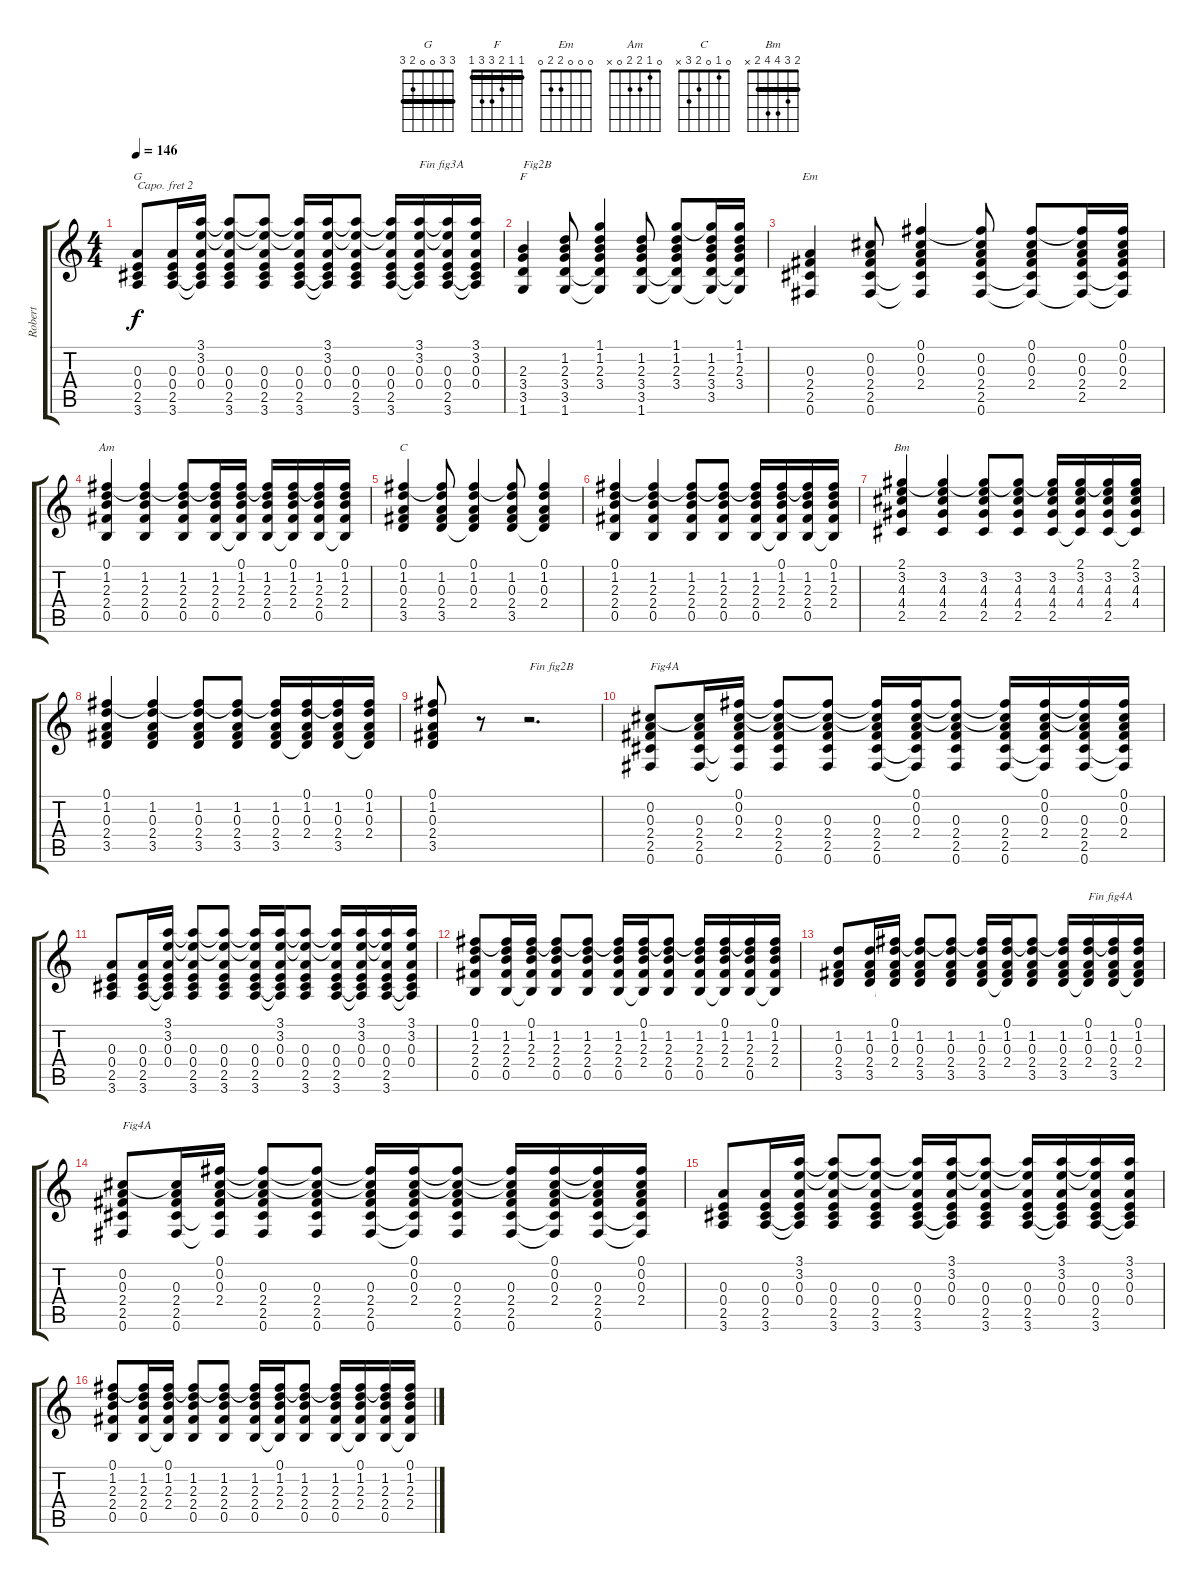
\track ("Robert" "Robert") {instrument acousticguitarsteel}
\staff {score tabs}
\capo 2
\tuning (E4 B3 G3 D3 A2 E2) {hide}
\chord ("G" 3 3 0 0 2 3) {barre 3}
\chord ("F" 1 1 2 3 3 1) {barre 1}
\chord ("Em" 0 0 0 2 2 0)
\chord ("Am" 0 1 2 2 0 x)
\chord ("C" 0 1 0 2 3 x)
\chord ("Bm" 2 3 4 4 2 x) {barre 2}
\ts (4 4)
\tempo 146
\clef g2
\ks c
(0.3 0.4 2.5 3.6).8{ch "G" dy f} (0.3 0.4 2.5 3.6).16 (3.1 3.2 0.3 0.4 2.5{t} 3.6{t}).16 (3.1{t} 3.2{t} 0.3 0.4 2.5 3.6).8 (3.1{t} 3.2{t} 0.3 0.4 2.5 3.6).8 (3.1{t} 3.2{t} 0.3 0.4 2.5 3.6).16 (3.1 3.2 0.3 0.4 2.5{t} 3.6{t}).16 (3.1{t} 3.2{t} 0.3 0.4 2.5 3.6).8 (3.1{t} 3.2{t} 0.3 0.4 2.5 3.6).16 (3.1 3.2 0.3 0.4 2.5{t} 3.6{t}).16{txt "Fin fig3A"} (3.1{t} 3.2{t} 0.3 0.4 2.5 3.6).16 (3.1 3.2 0.3 0.4 2.5{t} 3.6{t}).16 |
(2.3 3.4 3.5 1.6).4{ch "F" txt "Fig2B"} (1.2 2.3 3.4 3.5 1.6).8 (1.1 1.2 2.3 3.4 3.5{t} 1.6{t}).4 (1.2 2.3 3.4 3.5 1.6).8 (1.1 1.2 2.3 3.4 3.5{t} 1.6{t}).8 (1.1{t} 1.2 2.3 3.4 3.5 1.6{t}).16 (1.1 1.2 2.3 3.4 3.5{t} 1.6{t}).16 |
(0.3 2.4 2.5 0.6).4{ch "Em"} (0.2 0.3 2.4 2.5 0.6).8 (0.1 0.2 0.3 2.4 2.5{t} 0.6{t}).4 (0.1{t} 0.2 0.3 2.4 2.5 0.6).8 (0.1 0.2 0.3 2.4 2.5{t} 0.6{t}).8 (0.1{t} 0.2 0.3 2.4 2.5 0.6{t}).16 (0.1 0.2 0.3 2.4 2.5{t} 0.6{t}).16 |
(0.1 1.2 2.3 2.4 0.5).4{ch "Am"} (0.1{t} 1.2 2.3 2.4 0.5).4 (0.1{t} 1.2 2.3 2.4 0.5).8 (0.1{t} 1.2 2.3 2.4 0.5).16 (0.1 1.2 2.3 2.4 0.5{t}).16 (0.1{t} 1.2 2.3 2.4 0.5).16 (0.1 1.2 2.3 2.4 0.5{t}).16 (0.1{t} 1.2 2.3 2.4 0.5).16 (0.1 1.2 2.3 2.4 0.5{t}).16 |
(0.1 1.2 0.3 2.4 3.5).4{ch "C"} (0.1{t} 1.2 0.3 2.4 3.5).8 (0.1 1.2 0.3 2.4 3.5{t}).4 (0.1{t} 1.2 0.3 2.4 3.5).8 (0.1 1.2 0.3 2.4 3.5{t}).4 |
(0.1 1.2 2.3 2.4 0.5).4 (0.1{t} 1.2 2.3 2.4 0.5).4 (0.1{t} 1.2 2.3 2.4 0.5).8 (0.1{t} 1.2 2.3 2.4 0.5).8 (0.1{t} 1.2 2.3 2.4 0.5).16 (0.1 1.2 2.3 2.4 0.5{t}).16 (0.1{t} 1.2 2.3 2.4 0.5).16 (0.1 1.2 2.3 2.4 0.5{t}).16 |
(2.1 3.2 4.3 4.4 2.5).4{ch "Bm"} (2.1{t} 3.2 4.3 4.4 2.5).4 (2.1{t} 3.2 4.3 4.4 2.5).8 (2.1{t} 3.2 4.3 4.4 2.5).8 (2.1{t} 3.2 4.3 4.4 2.5).16 (2.1 3.2 4.3 4.4 2.5{t}).16 (2.1{t} 3.2 4.3 4.4 2.5).16 (2.1 3.2 4.3 4.4 2.5{t}).16 |
(0.1 1.2 0.3 2.4 3.5).4 (0.1{t} 1.2 0.3 2.4 3.5).4 (0.1{t} 1.2 0.3 2.4 3.5).8 (0.1{t} 1.2 0.3 2.4 3.5).8 (0.1{t} 1.2 0.3 2.4 3.5).16 (0.1 1.2 0.3 2.4 3.5{t}).16 (0.1{t} 1.2 0.3 2.4 3.5).16 (0.1 1.2 0.3 2.4 3.5{t}).16 |
(0.1 1.2 0.3 2.4 3.5).8 r.8 r.2{d txt "Fin fig2B"} |
(0.2 0.3 2.4 2.5 0.6).8{txt "Fig4A"} (0.2{t} 0.3 2.4 2.5 0.6).16 (0.1 0.2 0.3 2.4 2.5{t} 0.6{t}).16 (0.1{t} 0.2{t} 0.3 2.4 2.5 0.6).8 (0.1{t} 0.2{t} 0.3 2.4 2.5 0.6).8 (0.1{t} 0.2{t} 0.3 2.4 2.5 0.6).16 (0.1 0.2 0.3 2.4 2.5{t} 0.6{t}).16 (0.1{t} 0.2{t} 0.3 2.4 2.5 0.6).8 (0.1{t} 0.2{t} 0.3 2.4 2.5 0.6).16 (0.1 0.2 0.3 2.4 2.5{t} 0.6{t}).16 (0.1{t} 0.2{t} 0.3 2.4 2.5 0.6).16 (0.1 0.2 0.3 2.4 2.5{t} 0.6{t}).16 |
(0.3 0.4 2.5 3.6).8 (0.3 0.4 2.5 3.6).16 (3.1 3.2 0.3 0.4 2.5{t} 3.6{t}).16 (3.1{t} 3.2{t} 0.3 0.4 2.5 3.6).8 (3.1{t} 3.2{t} 0.3 0.4 2.5 3.6).8 (3.1{t} 3.2{t} 0.3 0.4 2.5 3.6).16 (3.1 3.2 0.3 0.4 2.5{t} 3.6{t}).16 (3.1{t} 3.2{t} 0.3 0.4 2.5 3.6).8 (3.1{t} 3.2{t} 0.3 0.4 2.5 3.6).16 (3.1 3.2 0.3 0.4 2.5{t} 3.6{t}).16 (3.1{t} 3.2{t} 0.3 0.4 2.5 3.6).16 (3.1 3.2 0.3 0.4 2.5{t} 3.6{t}).16 |
(0.1 1.2 2.3 2.4 0.5).8 (0.1{t} 1.2 2.3 2.4 0.5).16 (0.1 1.2 2.3 2.4 0.5{t}).16 (0.1{t} 1.2 2.3 2.4 0.5).8 (0.1{t} 1.2 2.3 2.4 0.5).8 (0.1{t} 1.2 2.3 2.4 0.5).16 (0.1 1.2 2.3 2.4 0.5{t}).16 (0.1{t} 1.2 2.3 2.4 0.5).8 (0.1{t} 1.2 2.3 2.4 0.5).16 (0.1 1.2 2.3 2.4 0.5{t}).16 (0.1{t} 1.2 2.3 2.4 0.5).16 (0.1 1.2 2.3 2.4 0.5{t}).16 |
(1.2 0.3 2.4 3.5).8 (1.2 0.3 2.4 3.5).16 (0.1 1.2 0.3 2.4 3.5{t}).16 (0.1{t} 1.2 0.3 2.4 3.5).8 (0.1{t} 1.2 0.3 2.4 3.5).8 (0.1{t} 1.2 0.3 2.4 3.5).16 (0.1 1.2 0.3 2.4 3.5{t}).16 (0.1{t} 1.2 0.3 2.4 3.5).8 (0.1{t} 1.2 0.3 2.4 3.5).16 (0.1 1.2 0.3 2.4 3.5{t}).16{txt "Fin fig4A"} (0.1{t} 1.2 0.3 2.4 3.5).16 (0.1 1.2 0.3 2.4 3.5{t}).16 |
(0.2 0.3 2.4 2.5 0.6).8{txt "Fig4A"} (0.2{t} 0.3 2.4 2.5 0.6).16 (0.1 0.2 0.3 2.4 2.5{t} 0.6{t}).16 (0.1{t} 0.2{t} 0.3 2.4 2.5 0.6).8 (0.1{t} 0.2{t} 0.3 2.4 2.5 0.6).8 (0.1{t} 0.2{t} 0.3 2.4 2.5 0.6).16 (0.1 0.2 0.3 2.4 2.5{t} 0.6{t}).16 (0.1{t} 0.2{t} 0.3 2.4 2.5 0.6).8 (0.1{t} 0.2{t} 0.3 2.4 2.5 0.6).16 (0.1 0.2 0.3 2.4 2.5{t} 0.6{t}).16 (0.1{t} 0.2{t} 0.3 2.4 2.5 0.6).16 (0.1 0.2 0.3 2.4 2.5{t} 0.6{t}).16 |
(0.3 0.4 2.5 3.6).8 (0.3 0.4 2.5 3.6).16 (3.1 3.2 0.3 0.4 2.5{t} 3.6{t}).16 (3.1{t} 3.2{t} 0.3 0.4 2.5 3.6).8 (3.1{t} 3.2{t} 0.3 0.4 2.5 3.6).8 (3.1{t} 3.2{t} 0.3 0.4 2.5 3.6).16 (3.1 3.2 0.3 0.4 2.5{t} 3.6{t}).16 (3.1{t} 3.2{t} 0.3 0.4 2.5 3.6).8 (3.1{t} 3.2{t} 0.3 0.4 2.5 3.6).16 (3.1 3.2 0.3 0.4 2.5{t} 3.6{t}).16 (3.1{t} 3.2{t} 0.3 0.4 2.5 3.6).16 (3.1 3.2 0.3 0.4 2.5{t} 3.6{t}).16 |
(0.1 1.2 2.3 2.4 0.5).8 (0.1{t} 1.2 2.3 2.4 0.5).16 (0.1 1.2 2.3 2.4 0.5{t}).16 (0.1{t} 1.2 2.3 2.4 0.5).8 (0.1{t} 1.2 2.3 2.4 0.5).8 (0.1{t} 1.2 2.3 2.4 0.5).16 (0.1 1.2 2.3 2.4 0.5{t}).16 (0.1{t} 1.2 2.3 2.4 0.5).8 (0.1{t} 1.2 2.3 2.4 0.5).16 (0.1 1.2 2.3 2.4 0.5{t}).16 (0.1{t} 1.2 2.3 2.4 0.5).16 (0.1 1.2 2.3 2.4 0.5{t}).16
